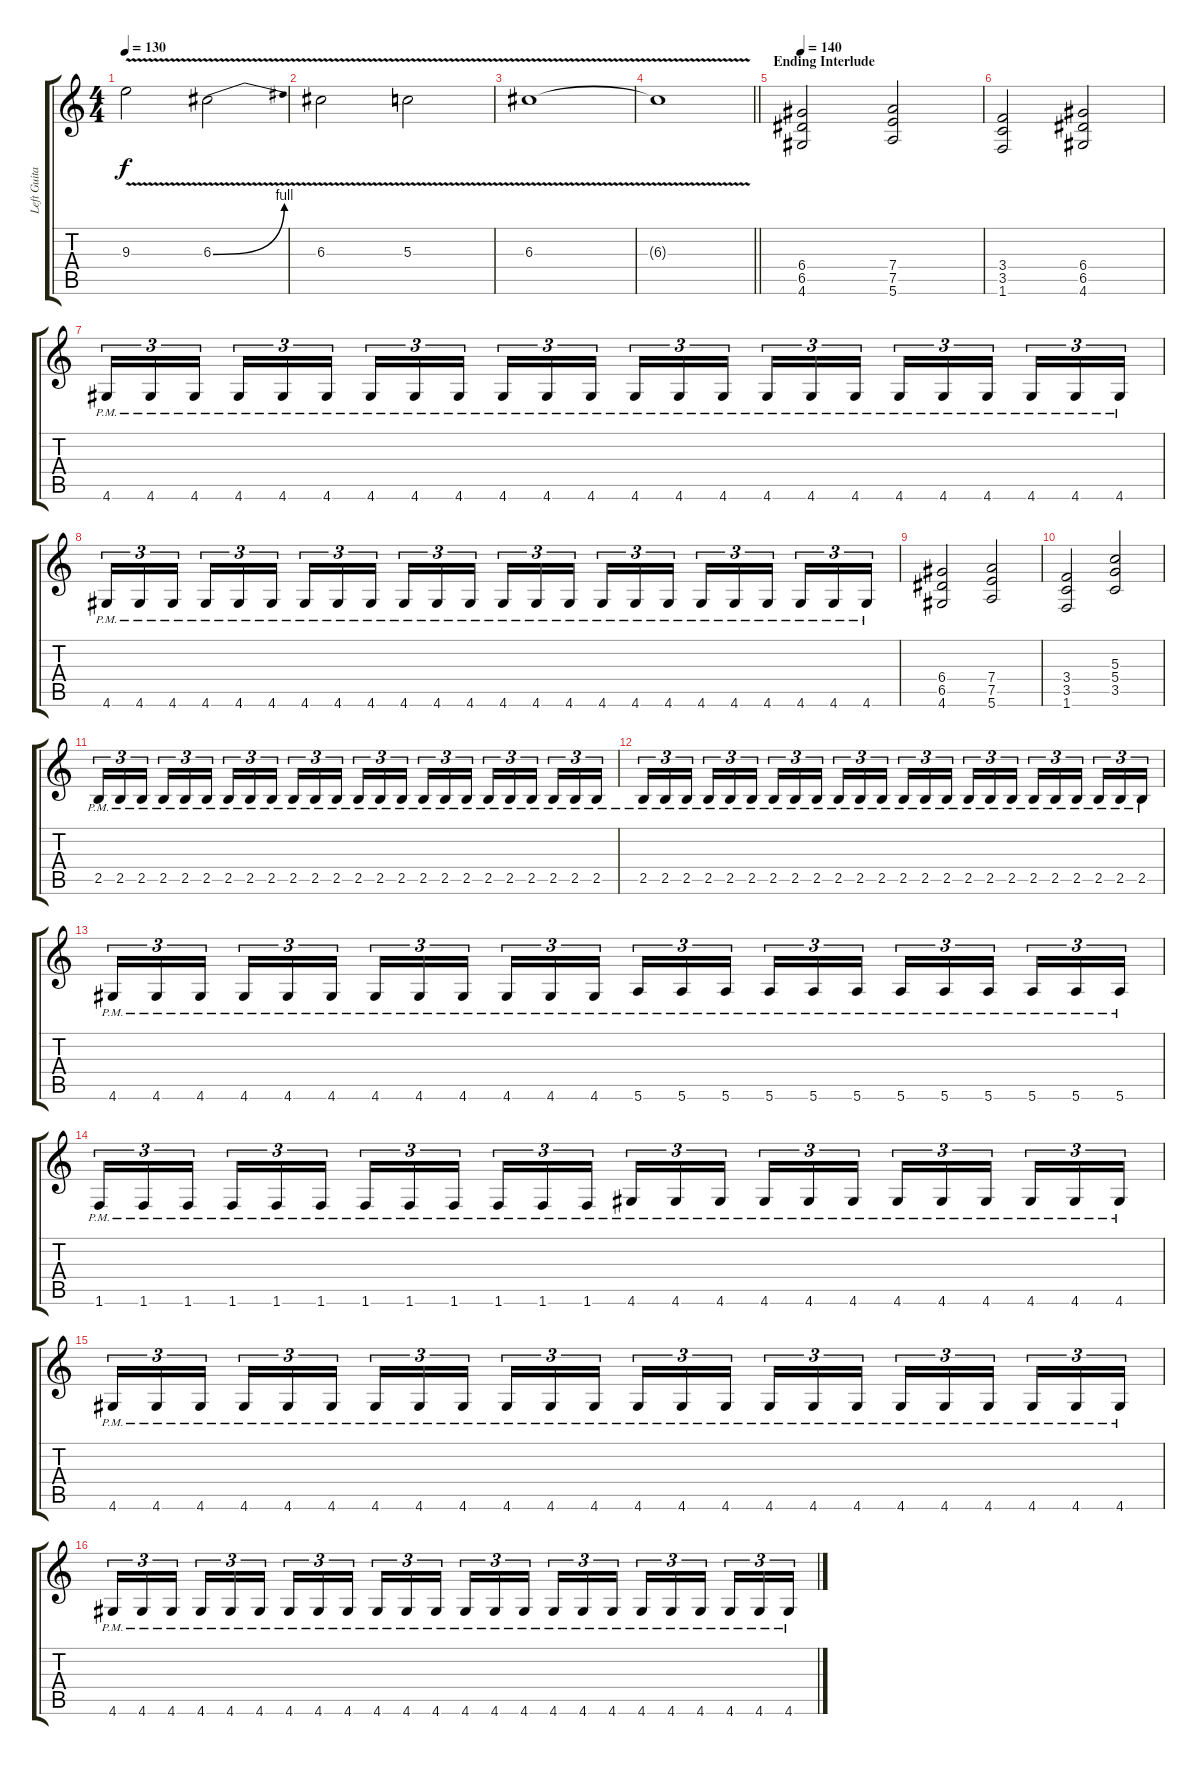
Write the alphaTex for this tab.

\track ("Left Guitar" "Left Guita") {instrument distortionguitar}
\staff {score tabs}
\tuning (E4 B3 G3 D3 A2 E2) {hide}
\ts (4 4)
\tempo 130
\clef g2
\ks c
9.3{v}.2{dy f} 6.3{be (bend 0 0 60 4) v}.2 |
6.3{v}.2 5.3{v}.2 |
6.3{v}.1 |
\barLineRight lightlight
6.3{v t}.1 |
\section ("" "Ending Interlude")
\tempo 140
(6.4 6.5 4.6).2 (7.4 7.5 5.6).2 |
(3.4 3.5 1.6).2 (6.4 6.5 4.6).2 |
4.6{pm}.16{tu (3 2)} 4.6{pm}.16{tu (3 2)} 4.6{pm}.16{tu (3 2) beam splitsecondary} 4.6{pm}.16{tu (3 2)} 4.6{pm}.16{tu (3 2)} 4.6{pm}.16{tu (3 2)} 4.6{pm}.16{tu (3 2)} 4.6{pm}.16{tu (3 2)} 4.6{pm}.16{tu (3 2) beam splitsecondary} 4.6{pm}.16{tu (3 2)} 4.6{pm}.16{tu (3 2)} 4.6{pm}.16{tu (3 2)} 4.6{pm}.16{tu (3 2)} 4.6{pm}.16{tu (3 2)} 4.6{pm}.16{tu (3 2) beam splitsecondary} 4.6{pm}.16{tu (3 2)} 4.6{pm}.16{tu (3 2)} 4.6{pm}.16{tu (3 2)} 4.6{pm}.16{tu (3 2)} 4.6{pm}.16{tu (3 2)} 4.6{pm}.16{tu (3 2) beam splitsecondary} 4.6{pm}.16{tu (3 2)} 4.6{pm}.16{tu (3 2)} 4.6{pm}.16{tu (3 2)} |
4.6{pm}.16{tu (3 2)} 4.6{pm}.16{tu (3 2)} 4.6{pm}.16{tu (3 2) beam splitsecondary} 4.6{pm}.16{tu (3 2)} 4.6{pm}.16{tu (3 2)} 4.6{pm}.16{tu (3 2)} 4.6{pm}.16{tu (3 2)} 4.6{pm}.16{tu (3 2)} 4.6{pm}.16{tu (3 2) beam splitsecondary} 4.6{pm}.16{tu (3 2)} 4.6{pm}.16{tu (3 2)} 4.6{pm}.16{tu (3 2)} 4.6{pm}.16{tu (3 2)} 4.6{pm}.16{tu (3 2)} 4.6{pm}.16{tu (3 2) beam splitsecondary} 4.6{pm}.16{tu (3 2)} 4.6{pm}.16{tu (3 2)} 4.6{pm}.16{tu (3 2)} 4.6{pm}.16{tu (3 2)} 4.6{pm}.16{tu (3 2)} 4.6{pm}.16{tu (3 2) beam splitsecondary} 4.6{pm}.16{tu (3 2)} 4.6{pm}.16{tu (3 2)} 4.6{pm}.16{tu (3 2)} |
(6.4 6.5 4.6).2 (7.4 7.5 5.6).2 |
(3.4 3.5 1.6).2 (5.3 5.4 3.5).2 |
2.5{pm}.16{tu (3 2)} 2.5{pm}.16{tu (3 2)} 2.5{pm}.16{tu (3 2) beam splitsecondary} 2.5{pm}.16{tu (3 2)} 2.5{pm}.16{tu (3 2)} 2.5{pm}.16{tu (3 2)} 2.5{pm}.16{tu (3 2)} 2.5{pm}.16{tu (3 2)} 2.5{pm}.16{tu (3 2) beam splitsecondary} 2.5{pm}.16{tu (3 2)} 2.5{pm}.16{tu (3 2)} 2.5{pm}.16{tu (3 2)} 2.5{pm}.16{tu (3 2)} 2.5{pm}.16{tu (3 2)} 2.5{pm}.16{tu (3 2) beam splitsecondary} 2.5{pm}.16{tu (3 2)} 2.5{pm}.16{tu (3 2)} 2.5{pm}.16{tu (3 2)} 2.5{pm}.16{tu (3 2)} 2.5{pm}.16{tu (3 2)} 2.5{pm}.16{tu (3 2) beam splitsecondary} 2.5{pm}.16{tu (3 2)} 2.5{pm}.16{tu (3 2)} 2.5{pm}.16{tu (3 2)} |
2.5{pm}.16{tu (3 2)} 2.5{pm}.16{tu (3 2)} 2.5{pm}.16{tu (3 2) beam splitsecondary} 2.5{pm}.16{tu (3 2)} 2.5{pm}.16{tu (3 2)} 2.5{pm}.16{tu (3 2)} 2.5{pm}.16{tu (3 2)} 2.5{pm}.16{tu (3 2)} 2.5{pm}.16{tu (3 2) beam splitsecondary} 2.5{pm}.16{tu (3 2)} 2.5{pm}.16{tu (3 2)} 2.5{pm}.16{tu (3 2)} 2.5{pm}.16{tu (3 2)} 2.5{pm}.16{tu (3 2)} 2.5{pm}.16{tu (3 2) beam splitsecondary} 2.5{pm}.16{tu (3 2)} 2.5{pm}.16{tu (3 2)} 2.5{pm}.16{tu (3 2)} 2.5{pm}.16{tu (3 2)} 2.5{pm}.16{tu (3 2)} 2.5{pm}.16{tu (3 2) beam splitsecondary} 2.5{pm}.16{tu (3 2)} 2.5{pm}.16{tu (3 2)} 2.5{pm}.16{tu (3 2)} |
4.6{pm}.16{tu (3 2)} 4.6{pm}.16{tu (3 2)} 4.6{pm}.16{tu (3 2) beam splitsecondary} 4.6{pm}.16{tu (3 2)} 4.6{pm}.16{tu (3 2)} 4.6{pm}.16{tu (3 2)} 4.6{pm}.16{tu (3 2)} 4.6{pm}.16{tu (3 2)} 4.6{pm}.16{tu (3 2) beam splitsecondary} 4.6{pm}.16{tu (3 2)} 4.6{pm}.16{tu (3 2)} 4.6{pm}.16{tu (3 2)} 5.6{pm}.16{tu (3 2)} 5.6{pm}.16{tu (3 2)} 5.6{pm}.16{tu (3 2) beam splitsecondary} 5.6{pm}.16{tu (3 2)} 5.6{pm}.16{tu (3 2)} 5.6{pm}.16{tu (3 2)} 5.6{pm}.16{tu (3 2)} 5.6{pm}.16{tu (3 2)} 5.6{pm}.16{tu (3 2) beam splitsecondary} 5.6{pm}.16{tu (3 2)} 5.6{pm}.16{tu (3 2)} 5.6{pm}.16{tu (3 2)} |
1.6{pm}.16{tu (3 2)} 1.6{pm}.16{tu (3 2)} 1.6{pm}.16{tu (3 2) beam splitsecondary} 1.6{pm}.16{tu (3 2)} 1.6{pm}.16{tu (3 2)} 1.6{pm}.16{tu (3 2)} 1.6{pm}.16{tu (3 2)} 1.6{pm}.16{tu (3 2)} 1.6{pm}.16{tu (3 2) beam splitsecondary} 1.6{pm}.16{tu (3 2)} 1.6{pm}.16{tu (3 2)} 1.6{pm}.16{tu (3 2)} 4.6{pm}.16{tu (3 2)} 4.6{pm}.16{tu (3 2)} 4.6{pm}.16{tu (3 2) beam splitsecondary} 4.6{pm}.16{tu (3 2)} 4.6{pm}.16{tu (3 2)} 4.6{pm}.16{tu (3 2)} 4.6{pm}.16{tu (3 2)} 4.6{pm}.16{tu (3 2)} 4.6{pm}.16{tu (3 2) beam splitsecondary} 4.6{pm}.16{tu (3 2)} 4.6{pm}.16{tu (3 2)} 4.6{pm}.16{tu (3 2)} |
4.6{pm}.16{tu (3 2)} 4.6{pm}.16{tu (3 2)} 4.6{pm}.16{tu (3 2) beam splitsecondary} 4.6{pm}.16{tu (3 2)} 4.6{pm}.16{tu (3 2)} 4.6{pm}.16{tu (3 2)} 4.6{pm}.16{tu (3 2)} 4.6{pm}.16{tu (3 2)} 4.6{pm}.16{tu (3 2) beam splitsecondary} 4.6{pm}.16{tu (3 2)} 4.6{pm}.16{tu (3 2)} 4.6{pm}.16{tu (3 2)} 4.6{pm}.16{tu (3 2)} 4.6{pm}.16{tu (3 2)} 4.6{pm}.16{tu (3 2) beam splitsecondary} 4.6{pm}.16{tu (3 2)} 4.6{pm}.16{tu (3 2)} 4.6{pm}.16{tu (3 2)} 4.6{pm}.16{tu (3 2)} 4.6{pm}.16{tu (3 2)} 4.6{pm}.16{tu (3 2) beam splitsecondary} 4.6{pm}.16{tu (3 2)} 4.6{pm}.16{tu (3 2)} 4.6{pm}.16{tu (3 2)} |
4.6{pm}.16{tu (3 2)} 4.6{pm}.16{tu (3 2)} 4.6{pm}.16{tu (3 2) beam splitsecondary} 4.6{pm}.16{tu (3 2)} 4.6{pm}.16{tu (3 2)} 4.6{pm}.16{tu (3 2)} 4.6{pm}.16{tu (3 2)} 4.6{pm}.16{tu (3 2)} 4.6{pm}.16{tu (3 2) beam splitsecondary} 4.6{pm}.16{tu (3 2)} 4.6{pm}.16{tu (3 2)} 4.6{pm}.16{tu (3 2)} 4.6{pm}.16{tu (3 2)} 4.6{pm}.16{tu (3 2)} 4.6{pm}.16{tu (3 2) beam splitsecondary} 4.6{pm}.16{tu (3 2)} 4.6{pm}.16{tu (3 2)} 4.6{pm}.16{tu (3 2)} 4.6{pm}.16{tu (3 2)} 4.6{pm}.16{tu (3 2)} 4.6{pm}.16{tu (3 2) beam splitsecondary} 4.6{pm}.16{tu (3 2)} 4.6{pm}.16{tu (3 2)} 4.6{pm}.16{tu (3 2)}
